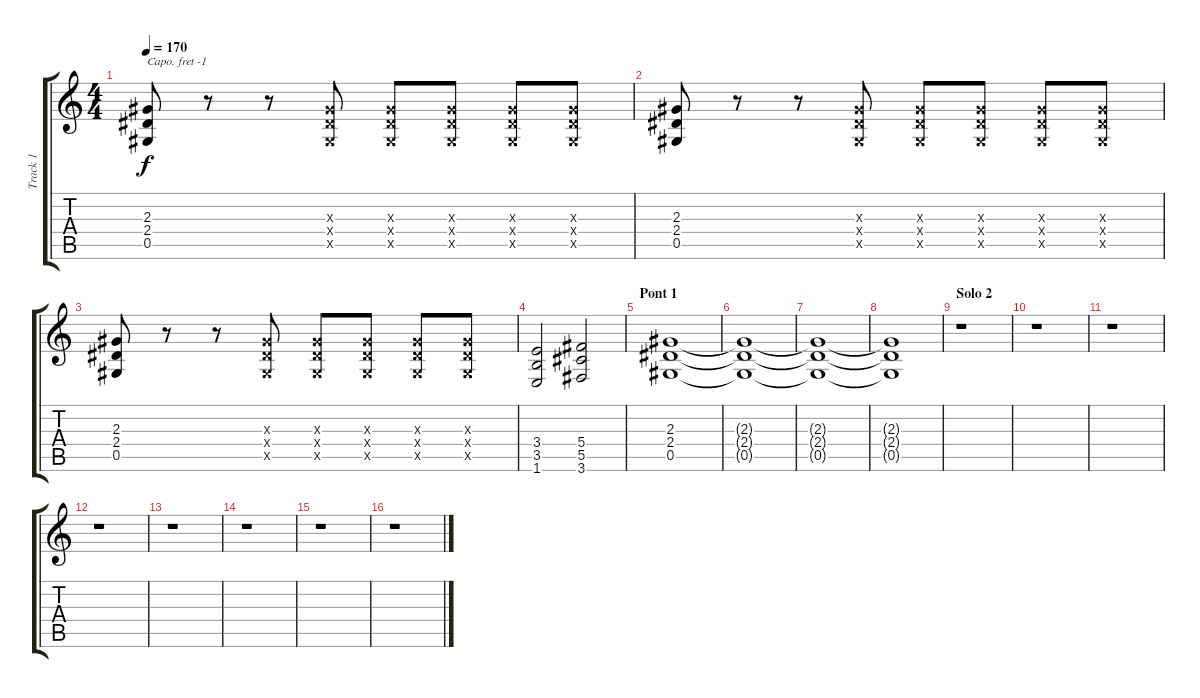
\track ("Track 1" "Track 1") {instrument distortionguitar}
\staff {score tabs}
\capo -1
\tuning (E4 B3 G3 D3 A2 E2) {hide}
\ts (4 4)
\tempo 170
\clef g2
\ks c
(2.3 2.4 0.5).8{dy f} r.8 r.8 (2.3{x} 2.4{x} 0.5{x}).8 (2.3{x} 2.4{x} 0.5{x}).8 (2.3{x} 2.4{x} 0.5{x}).8 (2.3{x} 2.4{x} 0.5{x}).8 (2.3{x} 2.4{x} 0.5{x}).8 |
(2.3 2.4 0.5).8 r.8 r.8 (2.3{x} 2.4{x} 0.5{x}).8 (2.3{x} 2.4{x} 0.5{x}).8 (2.3{x} 2.4{x} 0.5{x}).8 (2.3{x} 2.4{x} 0.5{x}).8 (2.3{x} 2.4{x} 0.5{x}).8 |
(2.3 2.4 0.5).8 r.8 r.8 (2.3{x} 2.4{x} 0.5{x}).8 (2.3{x} 2.4{x} 0.5{x}).8 (2.3{x} 2.4{x} 0.5{x}).8 (2.3{x} 2.4{x} 0.5{x}).8 (2.3{x} 2.4{x} 0.5{x}).8 |
(3.4 3.5 1.6).2 (5.4 5.5 3.6).2 |
\section ("" "Pont 1")
(2.3 2.4 0.5).1 |
(2.3{t} 2.4{t} 0.5{t}).1 |
(2.3{t} 2.4{t} 0.5{t}).1 |
(2.3{t} 2.4{t} 0.5{t}).1 |
\section ("" "Solo 2")
r.1 |
r.1 |
r.1 |
r.1 |
r.1 |
r.1 |
r.1 |
r.1
